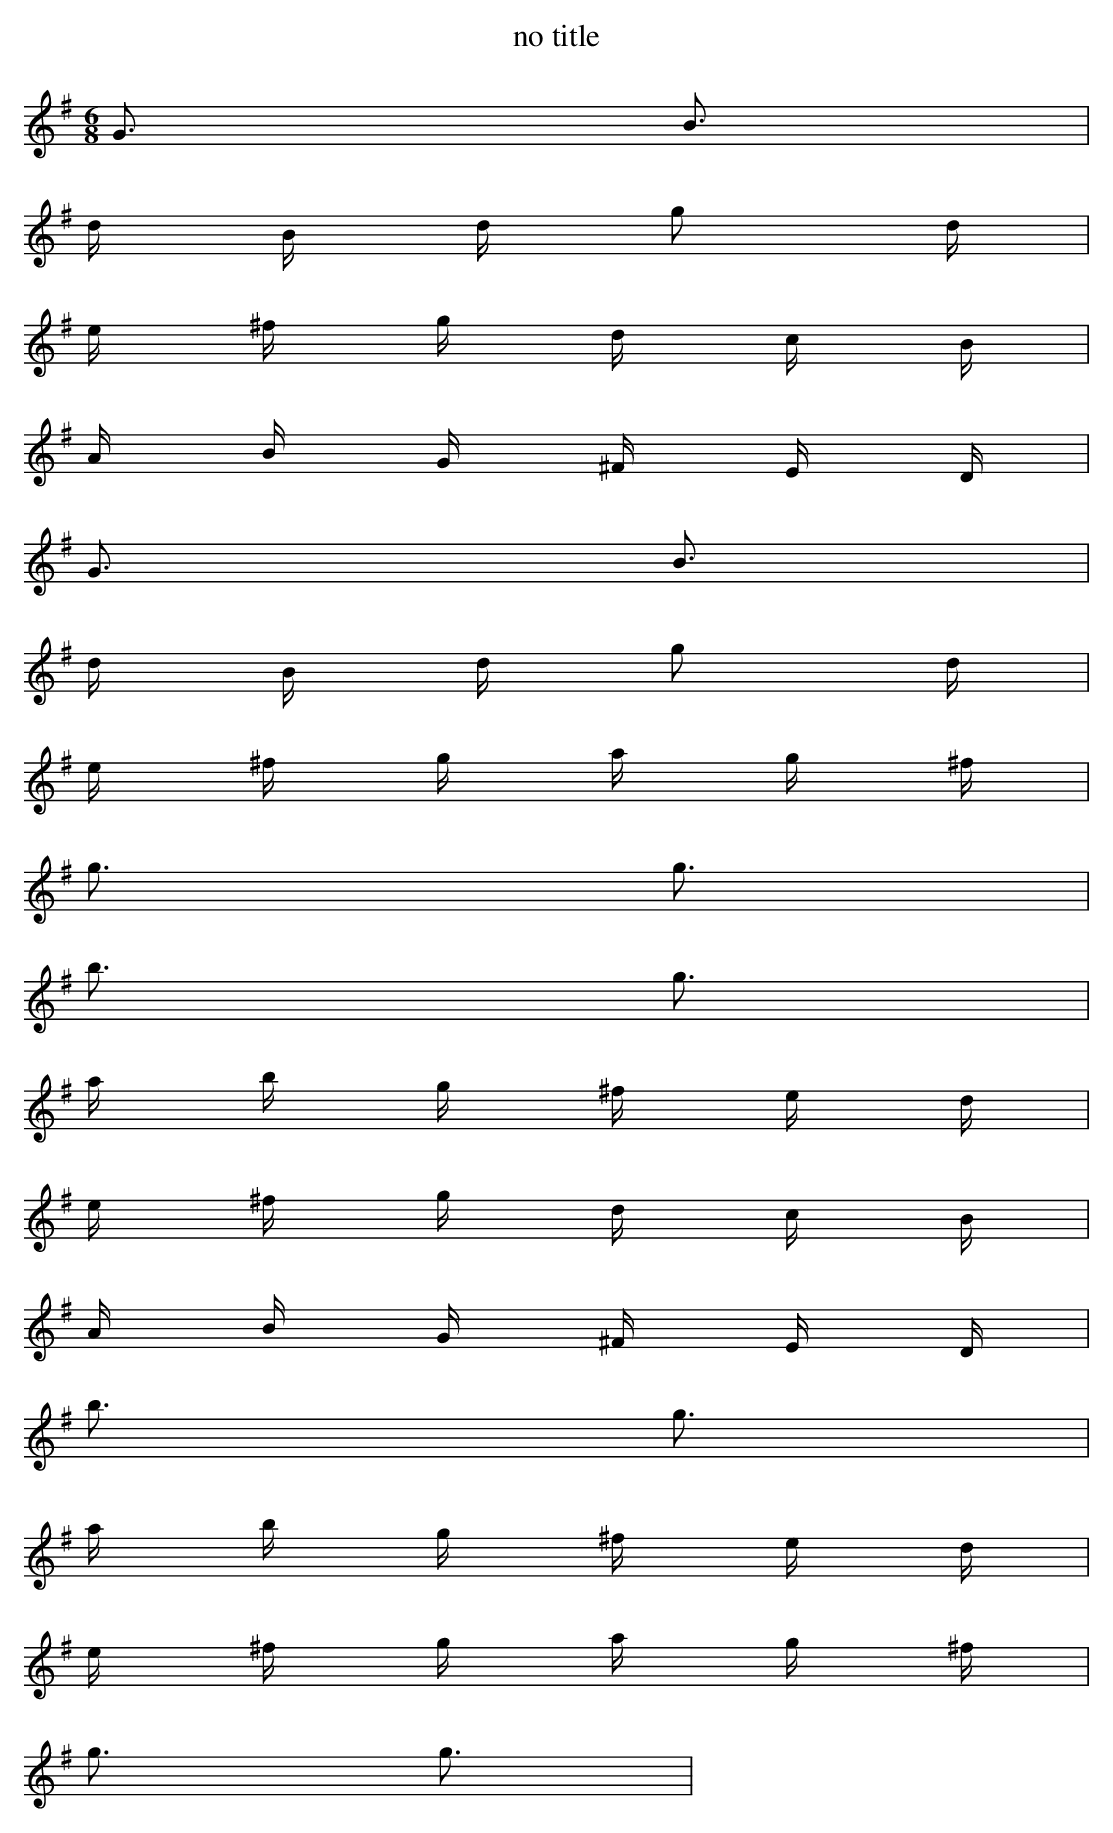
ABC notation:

X:1
T:no title
M:6/8
K:G
G3/2 B3/2 |
 D'/2 B/2 D'/2 G' D'/2 |
 E'/2 ^F'/2 G'/2 D'/2 C'/2 B/2 |
 A/2 B/2 G/2 ^F/2 E/2 D/2 |
 G3/2 B3/2 |
 D'/2 B/2 D'/2 G' D'/2 |
 E'/2 ^F'/2 G'/2 A'/2 G'/2 ^F'/2 |
 G'3/2 G'3/2 |
 B'3/2 G'3/2 |
 A'/2 B'/2 G'/2 ^F'/2 E'/2 D'/2 |
 E'/2 ^F'/2 G'/2 D'/2 C'/2 B/2 |
 A/2 B/2 G/2 ^F/2 E/2 D/2 |
 B'3/2 G'3/2 |
 A'/2 B'/2 G'/2 ^F'/2 E'/2 D'/2 |
 E'/2 ^F'/2 G'/2 A'/2 G'/2 ^F'/2 |
 G'3/2 G'3/2 |
